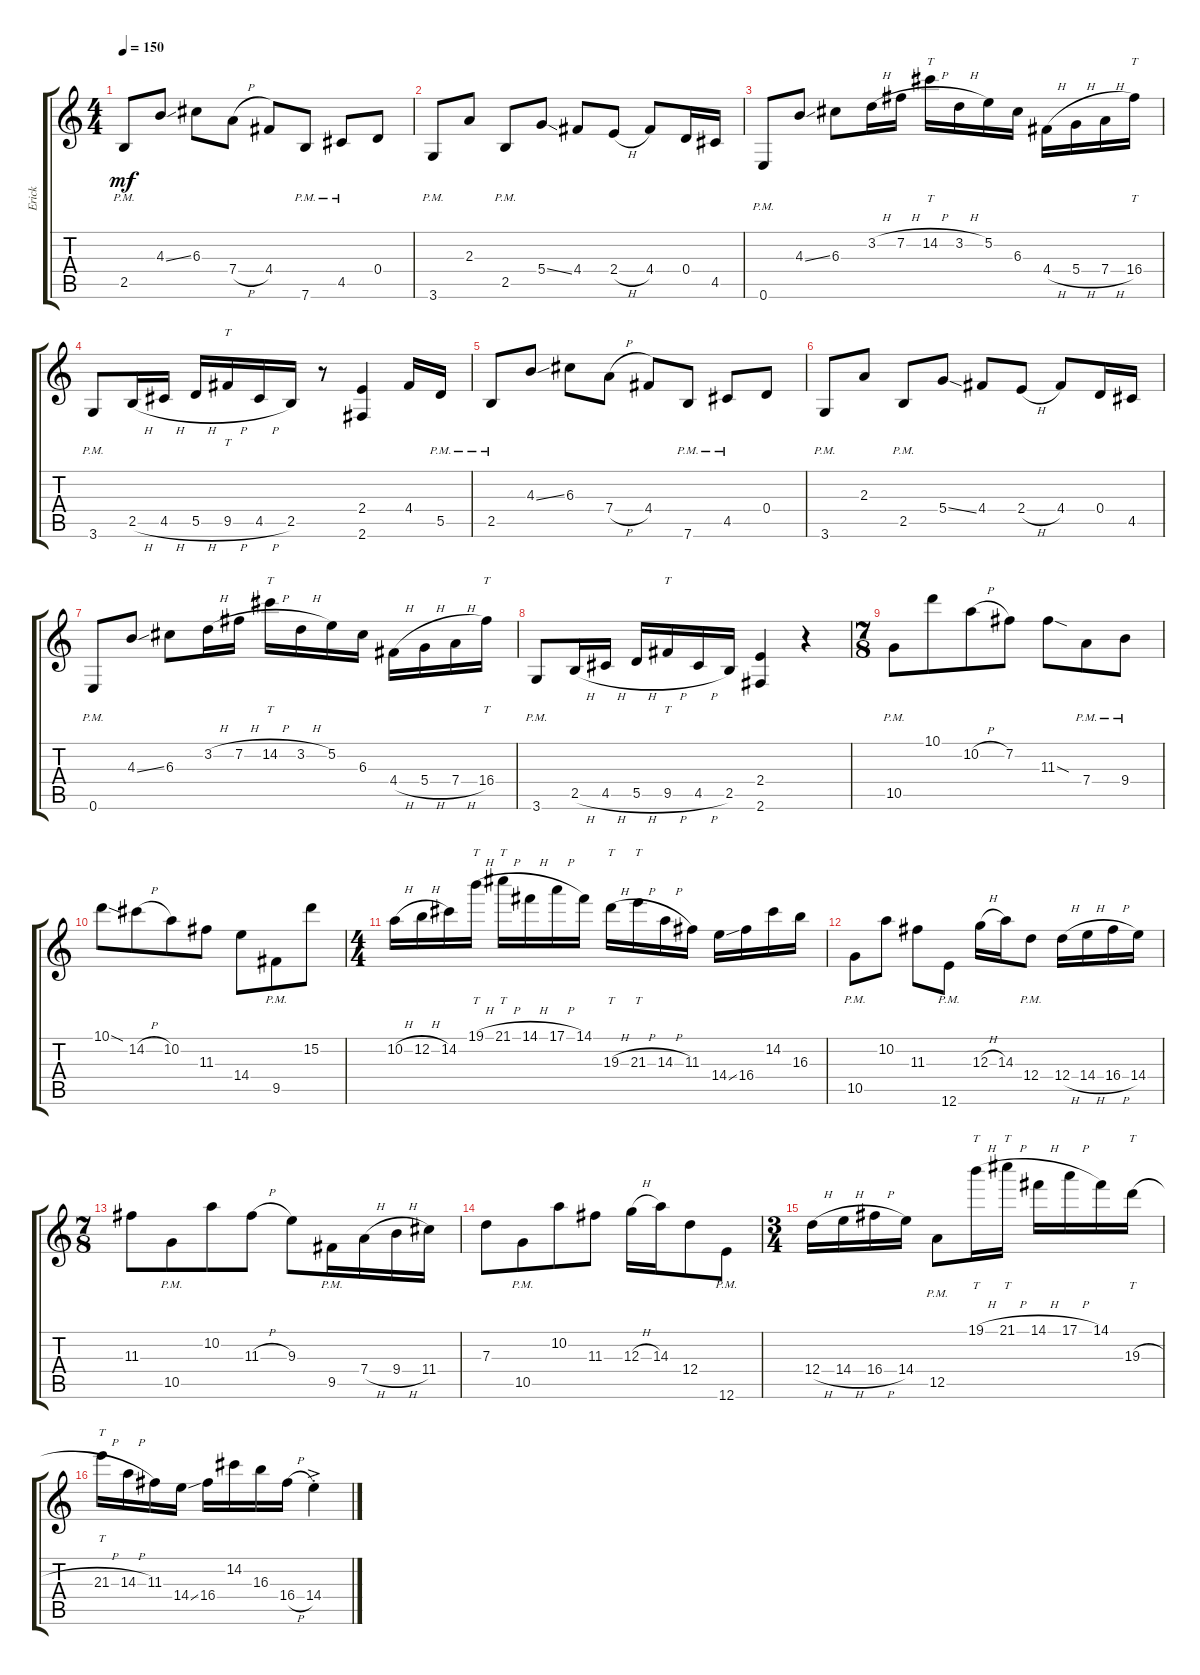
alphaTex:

\track ("Erick" "Erick") {instrument electricguitarclean}
\staff {score tabs}
\tuning (E4 B3 G3 D3 A2 E2) {hide}
\ts (4 4)
\tempo 150
\clef g2
\ks c
2.5{pm}.8{dy mf} 4.3{ss}.8 6.3.8 7.4{h}.8 4.4.8 7.6{pm}.8 4.5{pm}.8 0.4.8 |
3.6{pm}.8 2.3.8 2.5{pm}.8 5.4{ss}.8 4.4.8 2.4{h}.8 4.4.8 0.4.16 4.5.16 |
0.6{pm}.8 4.3{ss}.8 6.3.8 3.2{h}.16 7.2{h}.16 14.2{h}.16{tt} 3.2{h}.16 5.2.16 6.3.16 4.4{h}.16 5.4{h}.16 7.4{h}.16 16.4.16{tt} |
3.6{pm}.8 2.5{h}.16 4.5{h}.16 5.5{h}.16 9.5{h}.16{tt} 4.5{h}.16 2.5.16 r.8 (2.4 2.6).4 4.4.16 5.5{pm}.16 |
2.5{pm}.8 4.3{ss}.8 6.3.8 7.4{h}.8 4.4.8 7.6{pm}.8 4.5{pm}.8 0.4.8 |
3.6{pm}.8 2.3.8 2.5{pm}.8 5.4{ss}.8 4.4.8 2.4{h}.8 4.4.8 0.4.16 4.5.16 |
0.6{pm}.8 4.3{ss}.8 6.3.8 3.2{h}.16 7.2{h}.16 14.2{h}.16{tt} 3.2{h}.16 5.2.16 6.3.16 4.4{h}.16 5.4{h}.16 7.4{h}.16 16.4.16{tt} |
3.6{pm}.8 2.5{h}.16 4.5{h}.16 5.5{h}.16 9.5{h}.16{tt} 4.5{h}.16 2.5.16 (2.4 2.6).4 r.4 |
\ts (7 8)
10.5{pm}.8 10.1.8 10.2{h}.8 7.2.8 11.3{sod}.8 7.4{pm}.8 9.4{pm}.8 |
10.1{sod}.8 14.2{h}.8 10.2.8 11.3.8 14.4.8 9.5{pm}.8 15.2.8 |
\ts (4 4)
10.2{h}.16 12.2{h}.16 14.2.16 19.1{h}.16{tt} 21.1{h}.16{tt} 14.1{h}.16 17.1{h}.16 14.1.16 19.3{h}.16{tt} 21.3{h}.16{tt} 14.3{h}.16 11.3.16 14.4{ss}.16 16.4.16 14.2.16 16.3.16 |
10.5{pm}.8 10.2.8 11.3.8 12.6{pm}.8 12.3{h}.16 14.3.16 12.4{pm}.8 12.4{h}.16 14.4{h}.16 16.4{h}.16 14.4.16 |
\ts (7 8)
11.3.8 10.5{pm}.8 10.2.8 11.3{h}.8 9.3.8 9.5{pm}.16 7.4{h}.16 9.4{h}.16 11.4.16 |
7.3.8 10.5{pm}.8 10.2.8 11.3.8 12.3{h}.16 14.3.16 12.4.8 12.6{pm}.8 |
\ts (3 4)
12.4{h}.16 14.4{h}.16 16.4{h}.16 14.4.16 12.5{pm}.8 19.1{h}.16{tt} 21.1{h}.16{tt} 14.1{h}.16 17.1{h}.16 14.1.16 19.3{h}.16{tt} |
21.3{h}.16{tt} 14.3{h}.16 11.3.16 14.4{ss}.16 16.4.16 14.2.16 16.3.16 16.4{h}.16 14.4{ac st}.4
